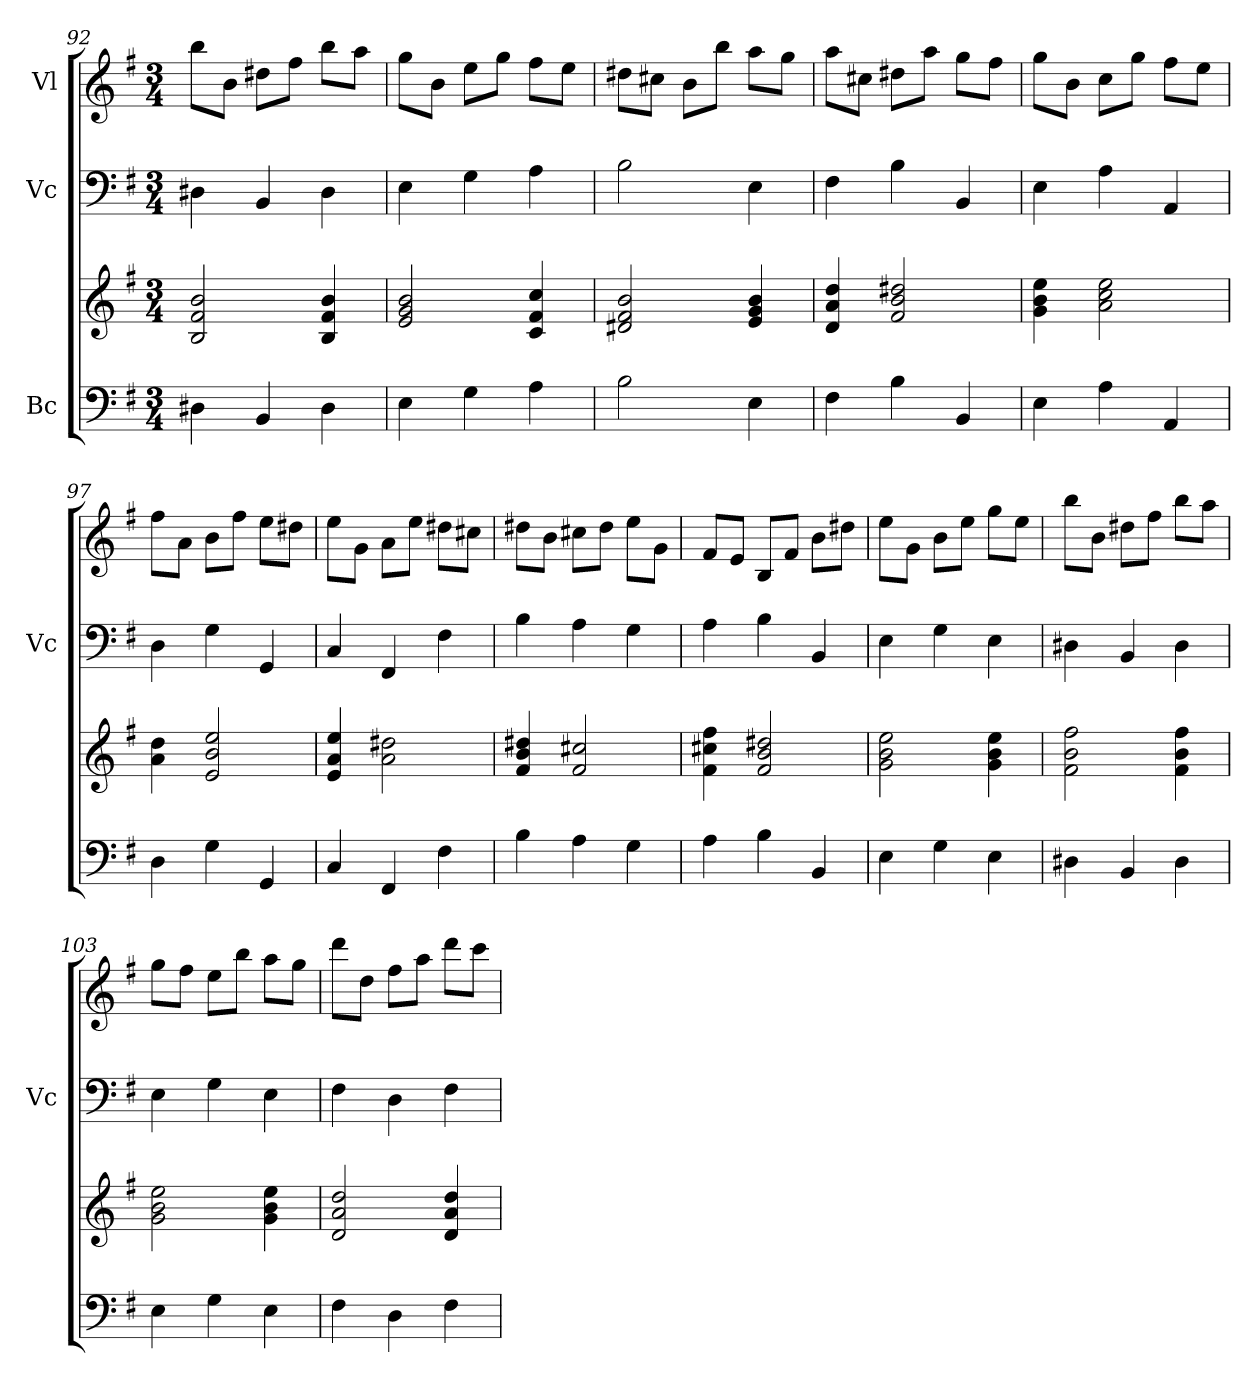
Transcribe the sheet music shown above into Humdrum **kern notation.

**kern	**kern	**kern	**kern
*part3	*part3	*part2	*part1
*staff4	*staff3	*staff2	*staff1
*I"Bc	*	*I"Vc	*I"Vl
*	*	*I'Vc	*
*clefF4	*clefG2	*clefF4	*clefG2
*k[f#]	*k[f#]	*k[f#]	*k[f#]
*M3/4	*M3/4	*M3/4	*M3/4
=92	=92	=92	=92
4D#X\	2B/ 2f#/ 2b/	4D#X\	8bb\L
.	.	.	8b\J
4BB/	.	4BB/	8dd#X\L
.	.	.	8ff#\J
4D#\	4B/ 4f#/ 4b/	4D#\	8bb\L
.	.	.	8aa\J
=93	=93	=93	=93
4E\	2e/ 2g/ 2b/	4E\	8gg\L
.	.	.	8b\J
4G\	.	4G\	8ee\L
.	.	.	8gg\J
4A\	4c/ 4f#/ 4cc/	4A\	8ff#\L
.	.	.	8ee\J
=94	=94	=94	=94
2B\	2d#X/ 2f#/ 2b/	2B\	8dd#X\L
.	.	.	8cc#X\J
.	.	.	8b\L
.	.	.	8bb\J
4E\	4e/ 4g/ 4b/	4E\	8aa\L
.	.	.	8gg\J
=95	=95	=95	=95
4F#\	4d/ 4a/ 4dd/	4F#\	8aa\L
.	.	.	8cc#X\J
4B\	2f#/ 2b/ 2dd#X/	4B\	8dd#X\L
.	.	.	8aa\J
4BB/	.	4BB/	8gg\L
.	.	.	8ff#\J
=96	=96	=96	=96
4E\	4g\ 4b\ 4ee\	4E\	8gg\L
.	.	.	8b\J
4A\	2a\ 2cc\ 2ee\	4A\	8cc\L
.	.	.	8gg\J
4AA/	.	4AA/	8ff#\L
.	.	.	8ee\J
=97	=97	=97	=97
4D\	4a\ 4dd\	4D\	8ff#\L
.	.	.	8a\J
4G\	2e/ 2b/ 2ee/	4G\	8b\L
.	.	.	8ff#\J
4GG/	.	4GG/	8ee\L
.	.	.	8dd#X\J
=98	=98	=98	=98
4C/	4e/ 4a/ 4ee/	4C/	8ee\L
.	.	.	8g\J
4FF#/	2a\ 2dd#X\	4FF#/	8a\L
.	.	.	8ee\J
4F#\	.	4F#\	8dd#X\L
.	.	.	8cc#X\J
!!LO:LB:g=z
=99	=99	=99	=99
4B\	4f#/ 4b/ 4dd#X/	4B\	8dd#X\L
.	.	.	8b\J
4A\	2f#/ 2cc#X/	4A\	8cc#X\L
.	.	.	8dd#\J
4G\	.	4G\	8ee\L
.	.	.	8g\J
=100	=100	=100	=100
4A\	4f#\ 4cc#X\ 4ff#\	4A\	8f#/L
.	.	.	8e/J
4B\	2f#/ 2b/ 2dd#X/	4B\	8B/L
.	.	.	8f#/J
4BB/	.	4BB/	8b\L
.	.	.	8dd#X\J
=101	=101	=101	=101
4E\	2g\ 2b\ 2ee\	4E\	8ee\L
.	.	.	8g\J
4G\	.	4G\	8b\L
.	.	.	8ee\J
4E\	4g\ 4b\ 4ee\	4E\	8gg\L
.	.	.	8ee\J
=102	=102	=102	=102
4D#X\	2f#\ 2b\ 2ff#\	4D#X\	8bb\L
.	.	.	8b\J
4BB/	.	4BB/	8dd#X\L
.	.	.	8ff#\J
4D#\	4f#\ 4b\ 4ff#\	4D#\	8bb\L
.	.	.	8aa\J
=103	=103	=103	=103
4E\	2g\ 2b\ 2ee\	4E\	8gg\L
.	.	.	8ff#\J
4G\	.	4G\	8ee\L
.	.	.	8bb\J
4E\	4g\ 4b\ 4ee\	4E\	8aa\L
.	.	.	8gg\J
=104	=104	=104	=104
4F#\	2d/ 2a/ 2dd/	4F#\	8ddd\L
.	.	.	8dd\J
4D\	.	4D\	8ff#\L
.	.	.	8aa\J
4F#\	4d/ 4a/ 4dd/	4F#\	8ddd\L
.	.	.	8ccc\J
=	=	=	=
*-	*-	*-	*-
